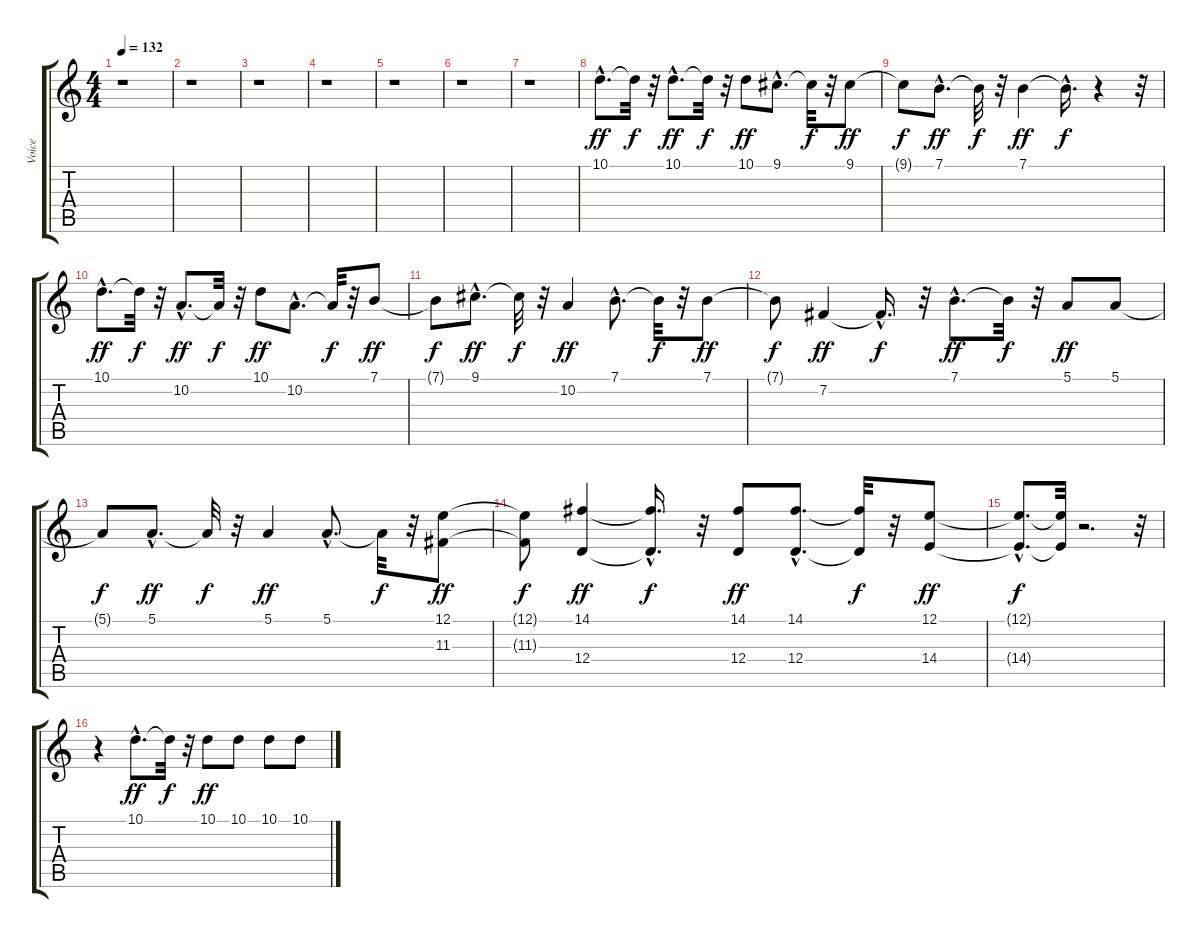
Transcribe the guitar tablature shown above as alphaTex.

\track ("Voice" "Voice") {instrument synthvoice}
\staff {score tabs}
\tuning (E4 B3 G3 D3 A2 E2) {hide}
\ts (4 4)
\tempo 132
\clef g2
\ks c
r.1{dy f} |
r.1 |
r.1 |
r.1 |
r.1 |
r.1 |
r.1 |
10.1{hac}.8{d dy ff} 10.1{t}.32{dy f} r.32 10.1{hac}.8{d dy ff} 10.1{t}.32{dy f} r.32 10.1.8{dy ff} 9.1{hac}.8{d} 9.1{t}.32{dy f} r.32 9.1.8{dy ff} |
9.1{t}.8{dy f} 7.1{hac}.8{d dy ff} 7.1{t}.32{dy f} r.32 7.1.4{dy ff} 7.1{hac t}.16{d dy f} r.4 r.32 |
10.1{hac}.8{d dy ff} 10.1{t}.32{dy f} r.32 10.2{hac}.8{d dy ff} 10.2{t}.32{dy f} r.32 10.1.8{dy ff} 10.2{hac}.8{d} 10.2{t}.32{dy f} r.32 7.1.8{dy ff} |
7.1{t}.8{dy f} 9.1{hac}.8{d dy ff} 9.1{t}.32{dy f} r.32 10.2.4{dy ff} 7.1{hac}.8{d} 7.1{t}.32{dy f} r.32 7.1.8{dy ff} |
7.1{t}.8{dy f} 7.2.4{dy ff} 7.2{hac t}.16{d dy f} r.32 7.1{hac}.8{d dy ff} 7.1{t}.32{dy f} r.32 5.1.8{dy ff} 5.1.8 |
5.1{t}.8{dy f} 5.1{hac}.8{d dy ff} 5.1{t}.32{dy f} r.32 5.1.4{dy ff} 5.1{hac}.8{d} 5.1{t}.32{dy f} r.32 (12.1 11.3).8{dy ff} |
(12.1{t} 11.3{t}).8{dy f} (14.1 12.4).4{dy ff} (14.1{hac t} 12.4{hac t}).16{d dy f} r.32 (14.1 12.4).8{dy ff} (14.1{hac} 12.4{hac}).8{d} (14.1{t} 12.4{t}).32{dy f} r.32 (12.1 14.4).8{dy ff} |
(12.1{hac t} 14.4{hac t}).8{d dy f} (12.1{t} 14.4{t}).32 r.2{d} r.32 |
r.4 10.1{hac}.8{d dy ff} 10.1{t}.32{dy f} r.32 10.1.8{dy ff} 10.1.8 10.1.8 10.1.8
